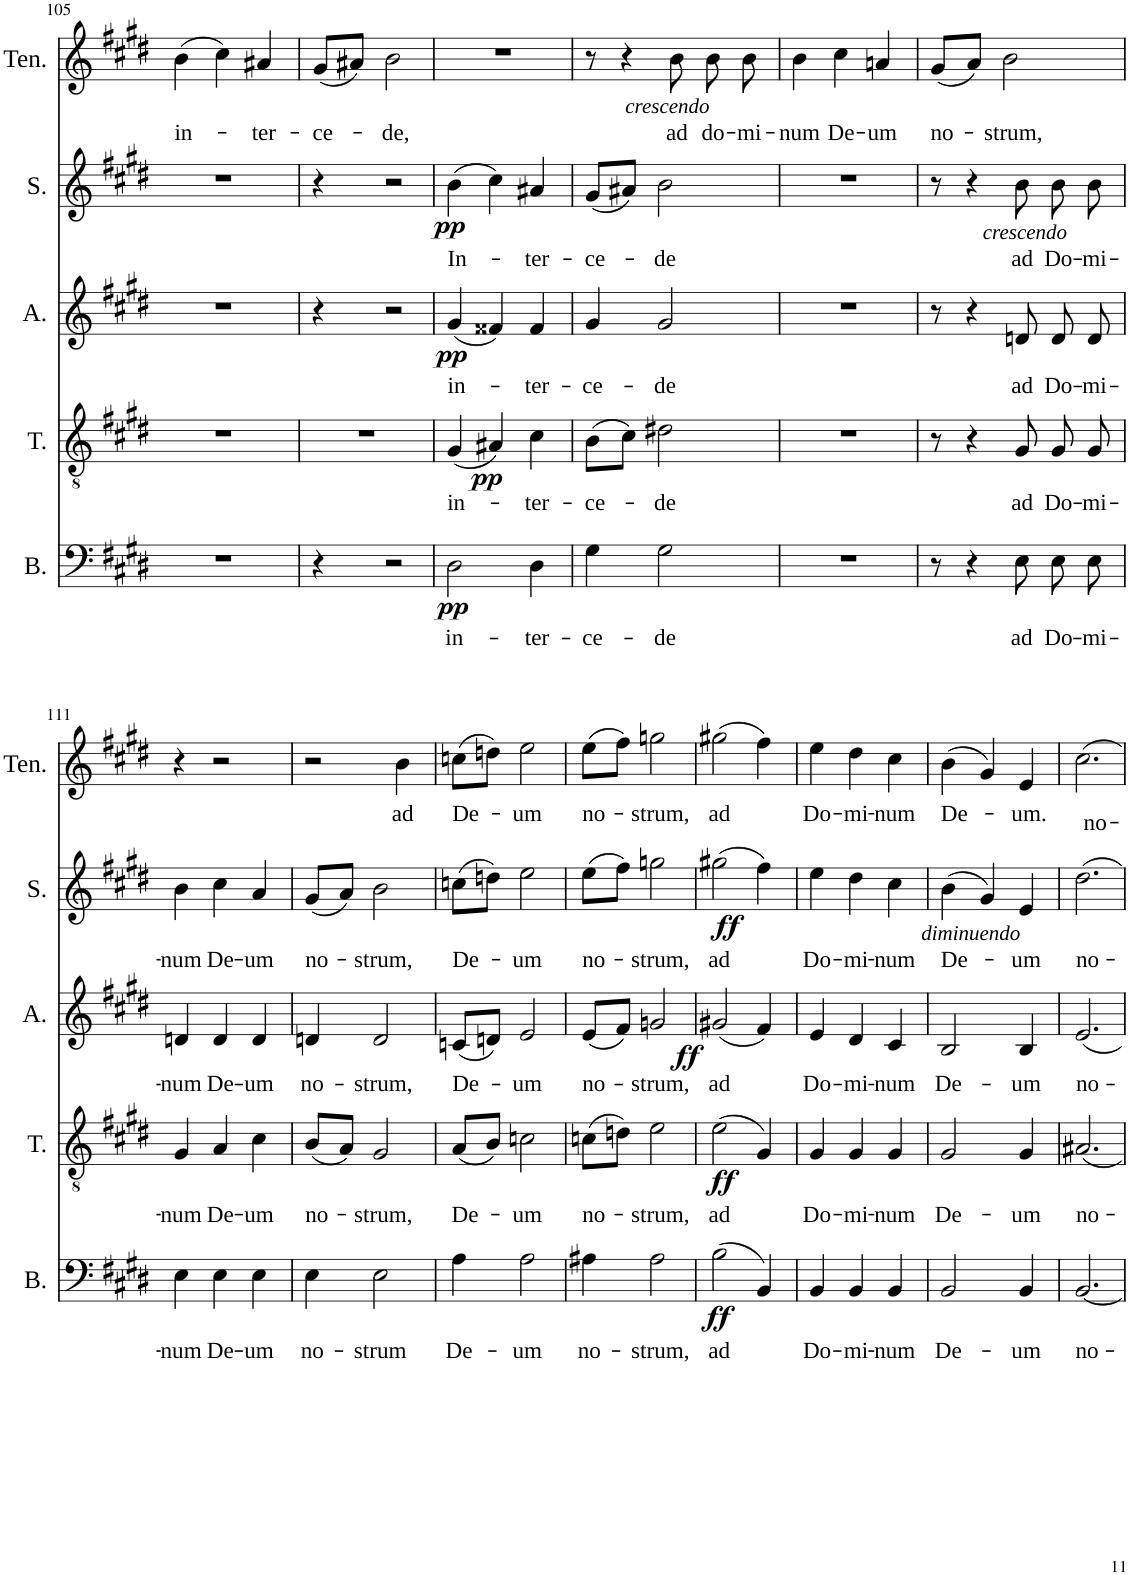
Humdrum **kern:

**kern	**text	**dynam	**kern	**text	**dynam	**kern	**text	**dynam	**kern	**text	**dynam	**kern	**text	**dynam
*part5	*part5	*part5	*part4	*part4	*part4	*part3	*part3	*part3	*part2	*part2	*part2	*part1	*part1	*part1
*staff5	*staff5	*staff5	*staff4	*staff4	*staff4	*staff3	*staff3	*staff3	*staff2	*staff2	*staff2	*staff1	*staff1	*staff1
*I"B.	*	*	*I"T.	*	*	*I"A.	*	*	*I"S.	*	*	*I"Ten.	*	*
*I'B.	*	*	*I'T.	*	*	*I'A.	*	*	*I'S.	*	*	*I'Ten.	*	*
!!LO:PB:g=z
*clefF4	*	*	*clefGv2	*	*	*clefG2	*	*	*clefG2	*	*	*clefG2	*	*
*k[f#c#g#d#]	*	*	*k[f#c#g#d#]	*	*	*k[f#c#g#d#]	*	*	*k[f#c#g#d#]	*	*	*k[f#c#g#d#]	*	*
*M3/4	*	*	*M3/4	*	*	*M3/4	*	*	*M3/4	*	*	*M3/4	*	*
=105	=105	=105	=105	=105	=105	=105	=105	=105	=105	=105	=105	=105	=105	=105
!	!	!	!	!	!	!	!	!	!	!	!	!	!LO:LY:b	!
2.r	.	.	2.r	.	.	2.r	.	.	2.r	.	.	(4b\	in-	.
.	.	.	.	.	.	.	.	.	.	.	.	4cc#\)	.	.
!	!	!	!	!	!	!	!	!	!	!	!	!	!LO:LY:b	!
.	.	.	.	.	.	.	.	.	.	.	.	4a#X/	-ter-	.
=106	=106	=106	=106	=106	=106	=106	=106	=106	=106	=106	=106	=106	=106	=106
!	!	!	!	!	!	!	!	!	!	!	!	!	!LO:LY:b	!
*	*	*	*^	*	*	*	*	*	*	*	*	*	*	*
4r	.	.	2.r	4ryy	.	.	4r	.	.	4r	.	.	(8g#/L	-ce-	.
.	.	.	.	.	.	.	.	.	.	.	.	.	8a#X/J)	.	.
!	!	!	!	!	!	!LO:DY:b	!	!	!	!	!	!	!	!LO:LY:b	!
2r	.	.	.	2ryy	.	pp	2r	.	.	2r	.	.	2b\	-de,	.
=107	=107	=107	=107	=107	=107	=107	=107	=107	=107	=107	=107	=107	=107	=107	=107
!	!LO:LY:b	!LO:DY:b	!	!	!LO:LY:b	!	!	!LO:LY:b	!LO:DY:b	!	!LO:LY:b	!LO:DY:b	!	!	!
*	*	*	*v	*v	*	*	*	*	*	*	*	*	*	*	*
2D#\	in-	pp	(4G#/	in-	.	(4g#/	in-	pp	(4b\	In-	pp	2.r	.	.
.	.	.	4A#X/)	.	.	4f##X/)	.	.	4cc#\)	.	.	.	.	.
!	!LO:LY:b	!	!	!LO:LY:b	!	!	!LO:LY:b	!	!	!LO:LY:b	!	!	!	!
4D#\	-ter-	.	4c#\	-ter-	.	4f##/	-ter-	.	4a#X/	-ter-	.	.	.	.
=108	=108	=108	=108	=108	=108	=108	=108	=108	=108	=108	=108	=108	=108	=108
!	!LO:LY:b	!	!	!LO:LY:b	!	!	!LO:LY:b	!	!	!LO:LY:b	!	!	!	!
4G#\	-ce-	.	(8B\L	-ce-	.	4g#/	-ce-	.	(8g#/L	-ce-	.	8r	.	.
.	.	.	8c#\J)	.	.	.	.	.	8a#X/J)	.	.	4r	.	.
!	!LO:LY:b	!	!	!LO:LY:b	!	!	!LO:LY:b	!	!	!LO:LY:b	!	!	!	!
2G#\	-de	.	2d#X\	-de	.	2g#/	-de	.	2b\	-de	.	.	.	.
!	!	!	!	!	!	!	!	!	!	!	!	!	!LO:LY:b	!LO:DY:b
.	.	.	.	.	.	.	.	.	.	.	.	8b\	ad	other-dynamics
!	!	!	!	!	!	!	!	!	!	!	!	!	!LO:LY:b	!
.	.	.	.	.	.	.	.	.	.	.	.	8b\	do-	.
!	!	!	!	!	!	!	!	!	!	!	!	!	!LO:LY:b	!
.	.	.	.	.	.	.	.	.	.	.	.	8b\	-mi-	.
=109	=109	=109	=109	=109	=109	=109	=109	=109	=109	=109	=109	=109	=109	=109
!	!	!	!	!	!	!	!	!	!	!	!	!	!LO:LY:b	!
2.r	.	.	2.r	.	.	2.r	.	.	2.r	.	.	4b\	-num	.
!	!	!	!	!	!	!	!	!	!	!	!	!	!LO:LY:b	!
.	.	.	.	.	.	.	.	.	.	.	.	4cc#\	De-	.
!	!	!	!	!	!	!	!	!	!	!	!	!	!LO:LY:b	!
.	.	.	.	.	.	.	.	.	.	.	.	4an/	-um	.
=110	=110	=110	=110	=110	=110	=110	=110	=110	=110	=110	=110	=110	=110	=110
!	!	!	!	!	!	!	!	!	!	!	!	!	!LO:LY:b	!
8r	.	.	8r	.	.	8r	.	.	8r	.	.	(8g#/L	no-	.
4r	.	.	4r	.	.	4r	.	.	4r	.	.	8a/J)	.	.
!	!	!	!	!	!	!	!	!	!	!	!	!	!LO:LY:b	!
.	.	.	.	.	.	.	.	.	.	.	.	2b\	-strum,	.
!	!LO:LY:b	!	!	!LO:LY:b	!	!	!LO:LY:b	!	!	!LO:LY:b	!LO:DY:b	!	!	!
8E\	ad	.	8G#/	ad	.	8dn/	ad	.	8b\	ad	other-dynamics	.	.	.
!	!LO:LY:b	!	!	!LO:LY:b	!	!	!LO:LY:b	!	!	!LO:LY:b	!	!	!	!
8E\L	Do-	.	8G#/	Do-	.	8d/	Do-	.	8b\	Do-	.	.	.	.
!	!LO:LY:b	!	!	!LO:LY:b	!	!	!LO:LY:b	!	!	!LO:LY:b	!	!	!	!
8E\J	-mi-	.	8G#/	-mi-	.	8d/	-mi-	.	8b\	-mi-	.	.	.	.
!!LO:LB:g=z
=111	=111	=111	=111	=111	=111	=111	=111	=111	=111	=111	=111	=111	=111	=111
!	!LO:LY:b	!	!	!LO:LY:b	!	!	!LO:LY:b	!	!	!LO:LY:b	!	!	!	!
4E\	-num	.	4G#/	-num	.	4dn/	-num	.	4b\	-num	.	4r	.	.
!	!LO:LY:b	!	!	!LO:LY:b	!	!	!LO:LY:b	!	!	!LO:LY:b	!	!	!	!
4E\	De-	.	4A/	De-	.	4d/	De-	.	4cc#\	De-	.	2r	.	.
!	!LO:LY:b	!	!	!LO:LY:b	!	!	!LO:LY:b	!	!	!LO:LY:b	!	!	!	!
4E\	-um	.	4c#\	-um	.	4d/	-um	.	4a/	-um	.	.	.	.
=112	=112	=112	=112	=112	=112	=112	=112	=112	=112	=112	=112	=112	=112	=112
!	!LO:LY:b	!	!	!LO:LY:b	!	!	!LO:LY:b	!	!	!LO:LY:b	!	!	!	!
4E\	no-	.	(8B/L	no-	.	4dn/	no-	.	(8g#/L	no-	.	2r	.	.
.	.	.	8A/J)	.	.	.	.	.	8a/J)	.	.	.	.	.
!	!LO:LY:b	!	!	!LO:LY:b	!	!	!LO:LY:b	!	!	!LO:LY:b	!	!	!	!
2E\	-strum	.	2G#/	-strum,	.	2d/	-strum,	.	2b\	-strum,	.	.	.	.
!	!	!	!	!	!	!	!	!	!	!	!	!	!LO:LY:b	!
.	.	.	.	.	.	.	.	.	.	.	.	4b\	ad	.
=113	=113	=113	=113	=113	=113	=113	=113	=113	=113	=113	=113	=113	=113	=113
!	!LO:LY:b	!	!	!LO:LY:b	!	!	!LO:LY:b	!	!	!LO:LY:b	!	!	!LO:LY:b	!
4A\	De-	.	(8A/L	De-	.	(8cn/L	De-	.	(8ccn\L	De-	.	(8ccn\L	De-	.
.	.	.	8B/J)	.	.	8dn/J)	.	.	8ddn\J)	.	.	8ddn\J)	.	.
!	!LO:LY:b	!	!	!LO:LY:b	!	!	!LO:LY:b	!	!	!LO:LY:b	!	!	!LO:LY:b	!
2A\	-um	.	2cn\	-um	.	2e/	-um	.	2ee\	-um	.	2ee\	-um	.
=114	=114	=114	=114	=114	=114	=114	=114	=114	=114	=114	=114	=114	=114	=114
!	!LO:LY:b	!	!	!LO:LY:b	!	!	!LO:LY:b	!	!	!LO:LY:b	!	!	!LO:LY:b	!
4A#X\	no-	.	(8cn\L	no-	.	(8e/L	no-	.	(8ee\L	no-	.	(8ee\L	no-	.
.	.	.	8dn\J)	.	.	8f#/J)	.	.	8ff#\J)	.	.	8ff#\J)	.	.
!	!LO:LY:b	!LO:DY:b	!	!LO:LY:b	!LO:DY:b	!	!LO:LY:b	!	!	!LO:LY:b	!LO:DY:b	!	!LO:LY:b	!
2A#\	-strum,	ff	2e\	-strum,	ff	2gn/	-strum,	.	2ggn\	-strum,	ff	2ggn\	-strum,	.
=115	=115	=115	=115	=115	=115	=115	=115	=115	=115	=115	=115	=115	=115	=115
!	!LO:LY:b	!	!	!LO:LY:b	!	!	!LO:LY:b	!LO:DY:b	!	!LO:LY:b	!	!	!LO:LY:b	!
(2B\	ad	.	(2e\	ad	.	(2g#X/	ad	ff	(2gg#X\	ad	.	(2gg#X\	ad	.
4BB/)	.	.	4G#/)	.	.	4f#/)	.	.	4ff#\)	.	.	4ff#\)	.	.
=116	=116	=116	=116	=116	=116	=116	=116	=116	=116	=116	=116	=116	=116	=116
!	!LO:LY:b	!	!	!LO:LY:b	!	!	!LO:LY:b	!	!	!LO:LY:b	!	!	!LO:LY:b	!
4BB/	Do-	.	4G#/	Do-	.	4e/	Do-	.	4ee\	Do-	.	4ee\	Do-	.
!	!LO:LY:b	!	!	!LO:LY:b	!	!	!LO:LY:b	!	!	!LO:LY:b	!	!	!LO:LY:b	!
4BB/	-mi-	.	4G#/	-mi-	.	4d#/	-mi-	.	4dd#\	-mi-	.	4dd#\	-mi-	.
!	!LO:LY:b	!	!	!LO:LY:b	!	!	!LO:LY:b	!	!	!LO:LY:b	!	!	!LO:LY:b	!
4BB/	-num	.	4G#/	-num	.	4c#/	-num	.	4cc#\	-num	.	4cc#\	-num	.
=117	=117	=117	=117	=117	=117	=117	=117	=117	=117	=117	=117	=117	=117	=117
!	!LO:LY:b	!	!	!LO:LY:b	!	!	!LO:LY:b	!	!	!LO:LY:b	!	!	!LO:LY:b	!
2BB/	De-	.	2G#/	De-	.	2B/	De-	.	(4b\	De-	.	(4b\	De-	.
!	!	!	!	!	!	!	!	!	!	!	!LO:DY:b	!	!	!
.	.	.	.	.	.	.	.	.	4g#/)	.	other-dynamics	4g#/)	.	.
!	!LO:LY:b	!	!	!LO:LY:b	!	!	!LO:LY:b	!	!	!LO:LY:b	!	!	!LO:LY:b	!
4BB/	-um	.	4G#/	-um	.	4B/	-um	.	4e/	-um	.	4e/	-um.	.
=118	=118	=118	=118	=118	=118	=118	=118	=118	=118	=118	=118	=118	=118	=118
!	!LO:LY:b	!	!	!LO:LY:b	!	!	!LO:LY:b	!	!	!LO:LY:b	!	!	!LO:LY:b	!
[2.BB/	no-	.	2.A#X/	no-	.	2.e/	no-	.	2.dd#\	no-	.	2.cc#\	no-	.
=	=	=	=	=	=	=	=	=	=	=	=	=	=	=
*-	*-	*-	*-	*-	*-	*-	*-	*-	*-	*-	*-	*-	*-	*-
